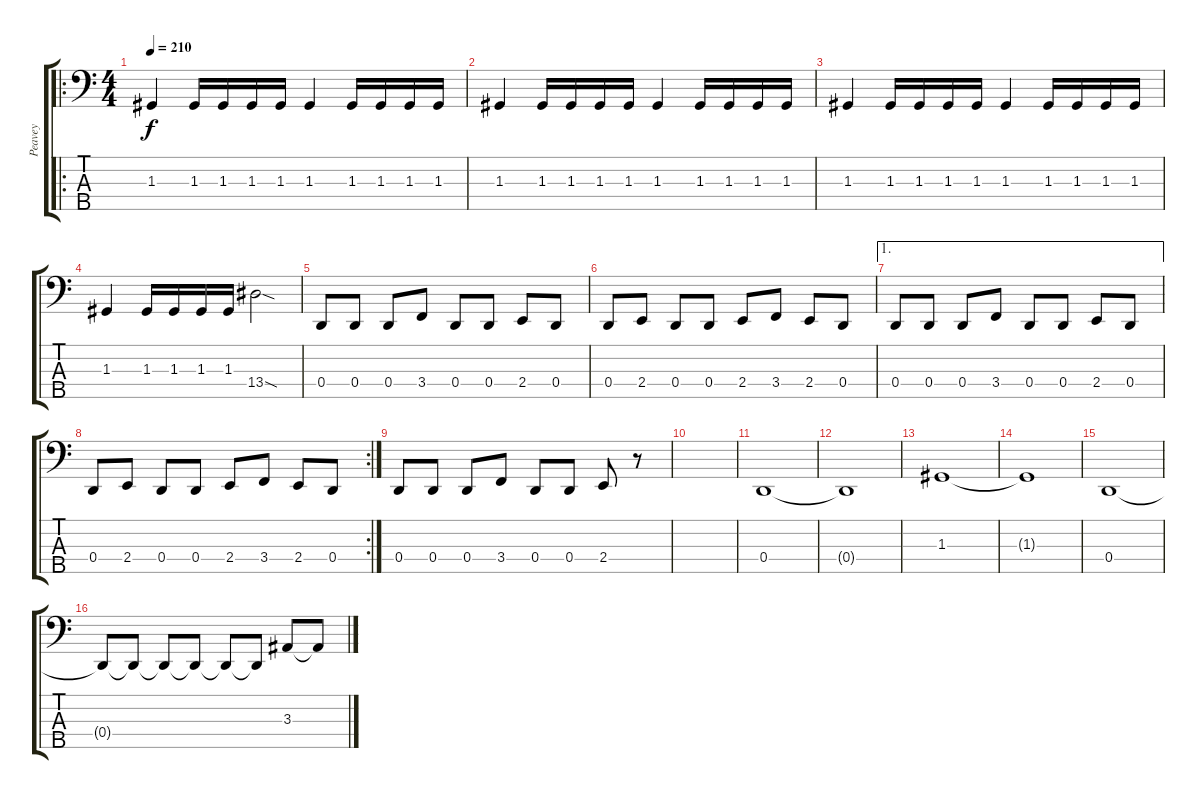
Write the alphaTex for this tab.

\track ("Peavey" "Peavey") {instrument electricbasspick}
\staff {score tabs}
\tuning (F2 C2 G1 D1 A0) {hide}
\ro
\ts (4 4)
\tempo 210
\clef f4
\ks c
1.3.4{dy f} 1.3.16 1.3.16 1.3.16 1.3.16 1.3.4 1.3.16 1.3.16 1.3.16 1.3.16 |
1.3.4 1.3.16 1.3.16 1.3.16 1.3.16 1.3.4 1.3.16 1.3.16 1.3.16 1.3.16 |
1.3.4 1.3.16 1.3.16 1.3.16 1.3.16 1.3.4 1.3.16 1.3.16 1.3.16 1.3.16 |
1.3.4 1.3.16 1.3.16 1.3.16 1.3.16 13.4{sod}.2 |
0.4.8 0.4.8 0.4.8 3.4.8 0.4.8 0.4.8 2.4.8 0.4.8 |
0.4.8 2.4.8 0.4.8 0.4.8 2.4.8 3.4.8 2.4.8 0.4.8 |
\ae 1
0.4.8 0.4.8 0.4.8 3.4.8 0.4.8 0.4.8 2.4.8 0.4.8 |
\rc 2
0.4.8 2.4.8 0.4.8 0.4.8 2.4.8 3.4.8 2.4.8 0.4.8 |
0.4.8 0.4.8 0.4.8 3.4.8 0.4.8 0.4.8 2.4.8 r.8 |
|
0.4.1 |
0.4{t}.1 |
1.3.1 |
1.3{t}.1 |
0.4.1 |
0.4{t}.8 0.4{t}.8 0.4{t}.8 0.4{t}.8 0.4{t}.8 0.4{t}.8 3.3.8 3.3{t}.8
